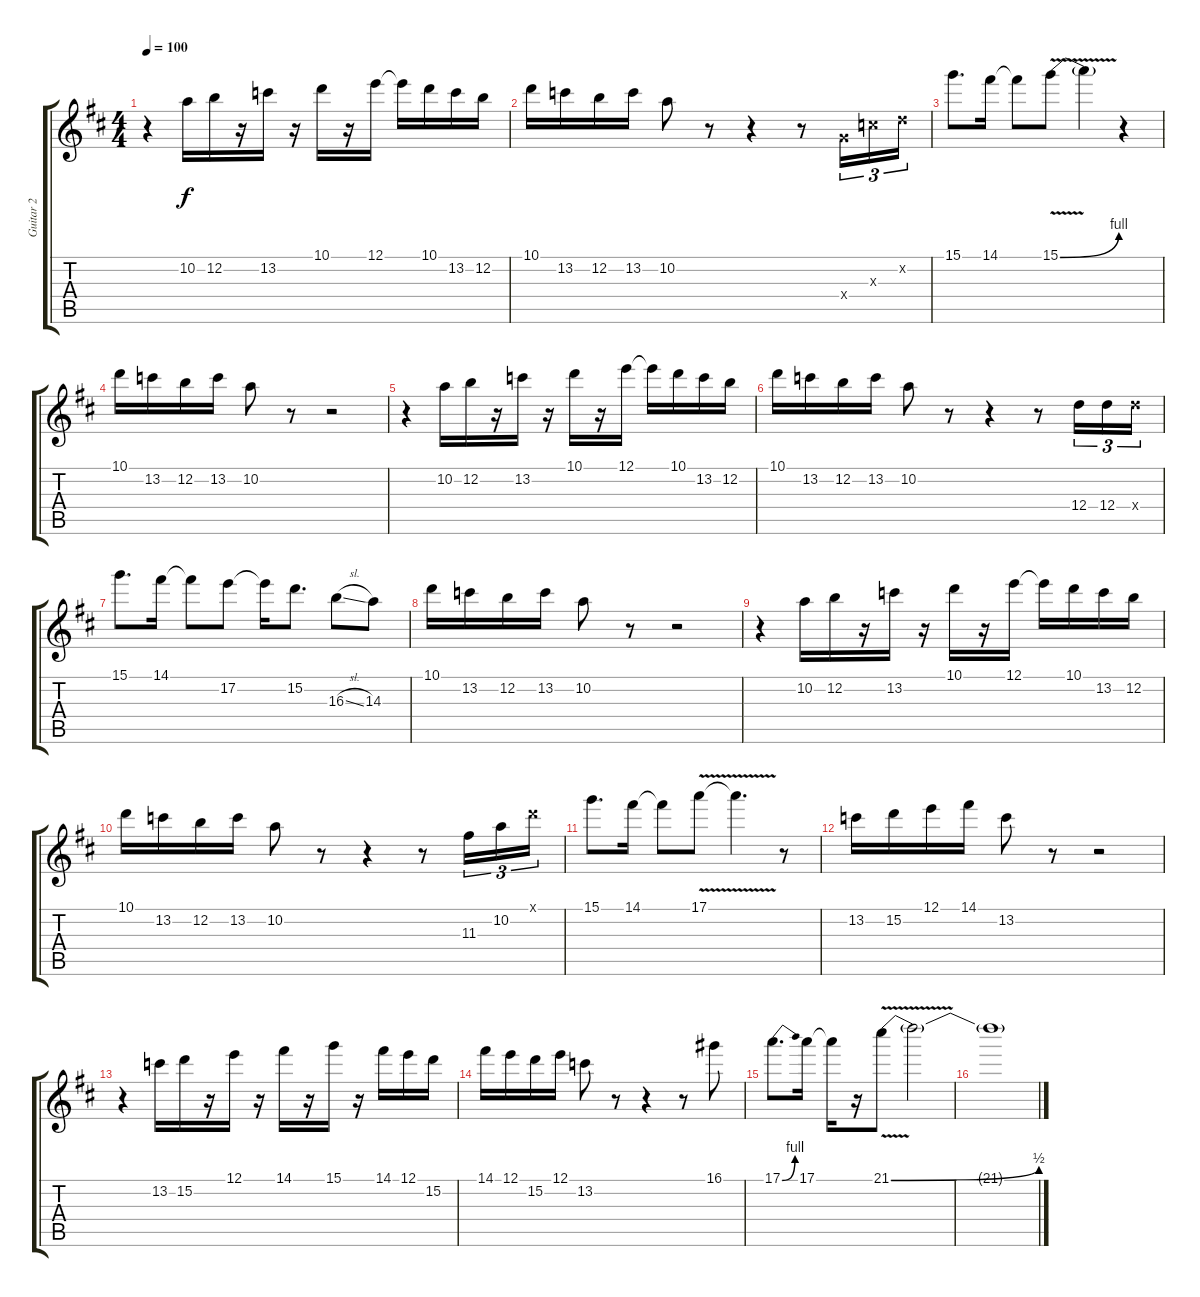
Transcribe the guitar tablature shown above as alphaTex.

\track ("Guitar 2" "Guitar 2") {instrument overdrivenguitar}
\staff {score tabs}
\tuning (E4 B3 G3 D3 A2 E2) {hide}
\ts (4 4)
\tempo 100
\clef g2
\ks d
r.4{dy f} 10.2.16 12.2.16 r.16 13.2.16 r.16 10.1.16 r.16 12.1.16 12.1{t}.16 10.1.16 13.2.16 12.2.16 |
10.1.16 13.2.16 12.2.16 13.2.16 10.2.8 r.8 r.4 r.8 5.4{x}.16{tu (3 2)} 5.3{x}.16{tu (3 2)} 3.2{x}.16{tu (3 2)} |
15.1.8{d} 14.1.16 14.1{t}.8 15.1{be (bend 0 0 60 4) v}.8 15.1{t}.4 r.4 |
10.1.16 13.2.16 12.2.16 13.2.16 10.2.8 r.8 r.2 |
r.4 10.2.16 12.2.16 r.16 13.2.16 r.16 10.1.16 r.16 12.1.16 12.1{t}.16 10.1.16 13.2.16 12.2.16 |
10.1.16 13.2.16 12.2.16 13.2.16 10.2.8 r.8 r.4 r.8 12.4.16{tu (3 2)} 12.4.16{tu (3 2)} 12.4{x}.16{tu (3 2)} |
15.1.8{d} 14.1.16 14.1{t}.8 17.2.8 17.2{t}.16 15.2.8{d} 16.3{sl}.8 14.3.8 |
10.1.16 13.2.16 12.2.16 13.2.16 10.2.8 r.8 r.2 |
r.4 10.2.16 12.2.16 r.16 13.2.16 r.16 10.1.16 r.16 12.1.16 12.1{t}.16 10.1.16 13.2.16 12.2.16 |
10.1.16 13.2.16 12.2.16 13.2.16 10.2.8 r.8 r.4 r.8 11.3.16{tu (3 2)} 10.2.16{tu (3 2)} 10.1{x}.16{tu (3 2)} |
15.1.8{d} 14.1.16 14.1{t}.8 17.1{v}.8 17.1{t}.4{d} r.8 |
13.2.16 15.2.16 12.1.16 14.1.16 13.2.8 r.8 r.2 |
r.4 13.2.16 15.2.16 r.16 12.1.16 r.16 14.1.16 r.16 15.1.16 r.16 14.1.16 12.1.16 15.2.16 |
14.1.16 12.1.16 15.2.16 12.1.16 13.2.8 r.8 r.4 r.8 16.1.8 |
17.1{be (bend 0 0 60 4)}.8{d} 17.1.16 17.1{t}.16 r.16 21.1{be (bend 0 0 60 2) v}.8 21.1{t}.2 |
21.1{t}.1
